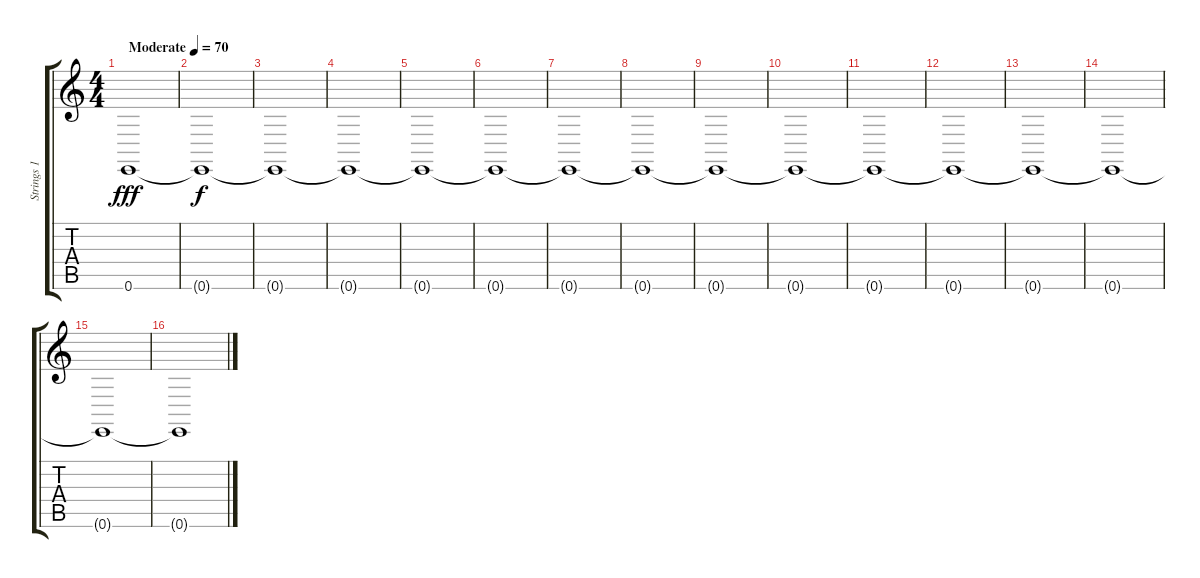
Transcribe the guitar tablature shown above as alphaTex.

\track ("Strings 1" "Strings 1") {instrument stringensemble1}
\staff {score tabs}
\tuning (E4 B3 G3 D3 A2 E2) {hide}
\ts (4 4)
\tempo (70 "Moderate")
\clef g2
\ks c
0.6.1{dy fff instrument stringensemble1} |
0.6{t}.1{dy f} |
0.6{t}.1 |
0.6{t}.1 |
0.6{t}.1 |
0.6{t}.1 |
0.6{t}.1 |
0.6{t}.1 |
0.6{t}.1 |
0.6{t}.1 |
0.6{t}.1 |
0.6{t}.1 |
0.6{t}.1 |
0.6{t}.1 |
0.6{t}.1 |
0.6{t}.1
